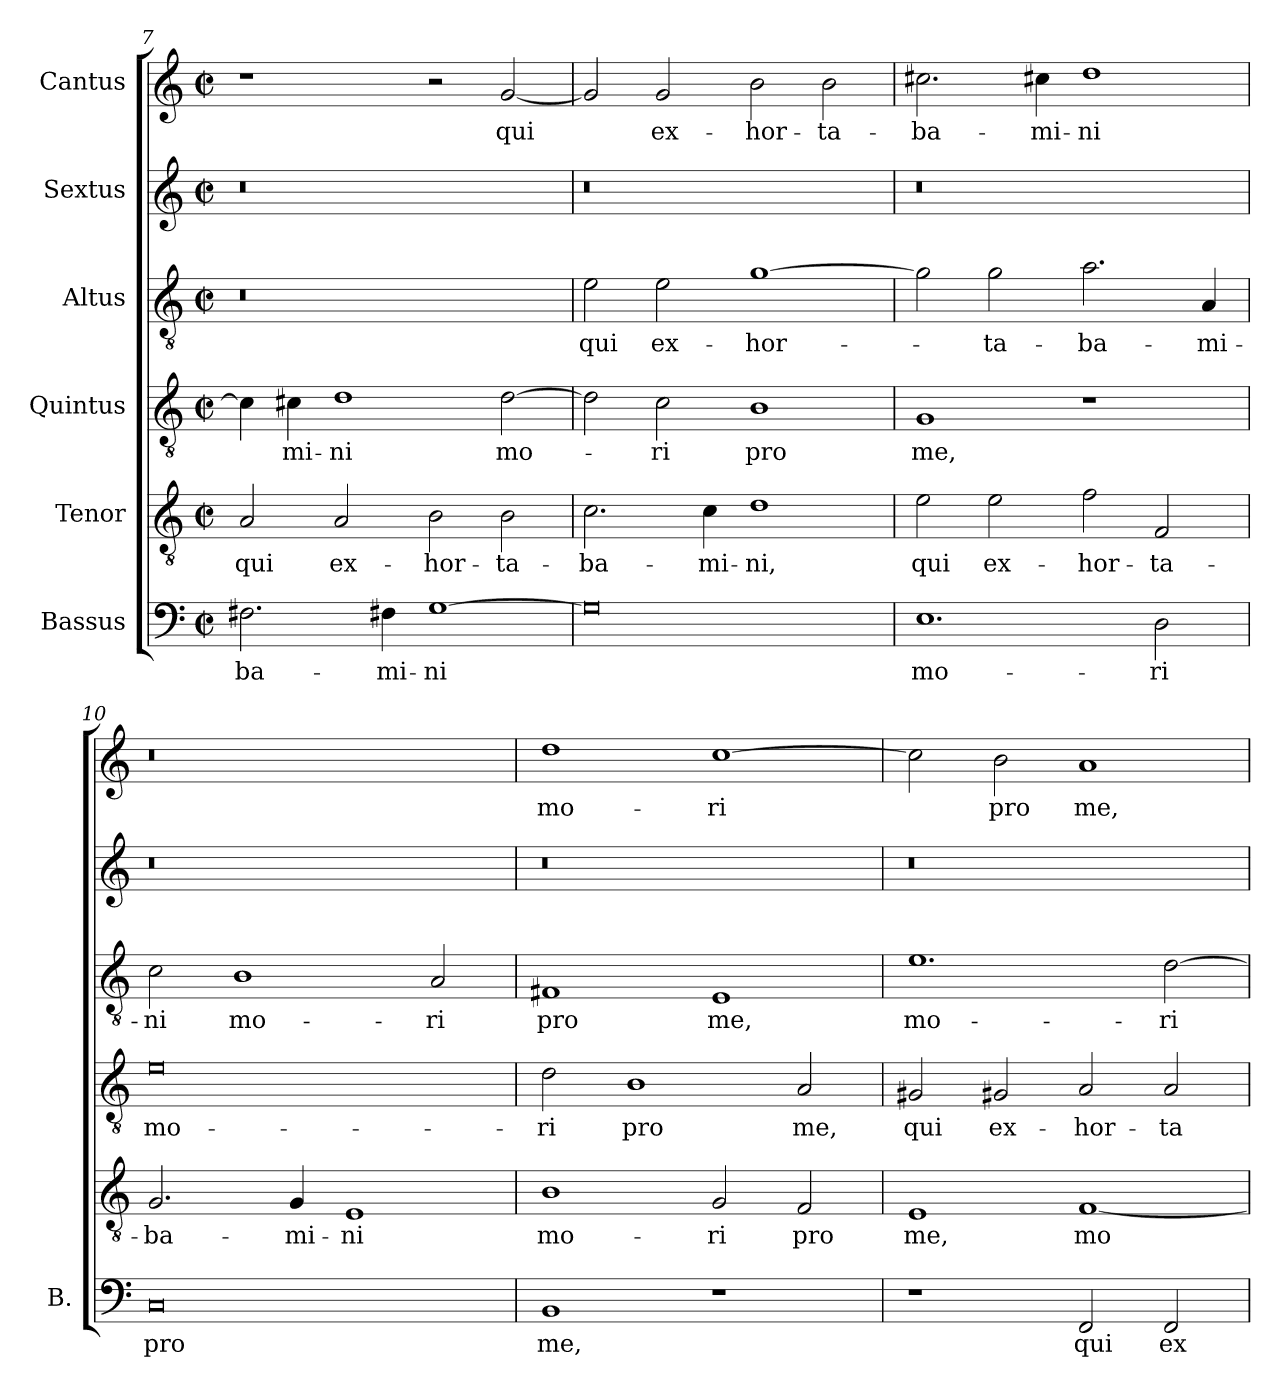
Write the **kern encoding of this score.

**kern	**text	**kern	**text	**kern	**text	**kern	**text	**kern	**kern	**text
*part6	*part6	*part5	*part5	*part4	*part4	*part3	*part3	*part2	*part1	*part1
*staff6	*staff6	*staff5	*staff5	*staff4	*staff4	*staff3	*staff3	*staff2	*staff1	*staff1
*I"Bassus	*	*I"Tenor	*	*I"Quintus	*	*I"Altus	*	*I"Sextus	*I"Cantus	*
*I'B.	*	*	*	*	*	*	*	*	*	*
*clefF4	*	*clefGv2	*	*clefGv2	*	*clefGv2	*	*clefG2	*clefG2	*
*k[]	*	*k[]	*	*k[]	*	*k[]	*	*k[]	*k[]	*
*C:	*	*C:	*	*C:	*	*C:	*	*C:	*C:	*
*M2/2	*	*M2/2	*	*M2/2	*	*M2/2	*	*M2/2	*M2/2	*
*met(c|)	*	*met(c|)	*	*met(c|)	*	*met(c|)	*	*met(c|)	*met(c|)	*
=7	=7	=7	=7	=7	=7	=7	=7	=7	=7	=7
!	!	!	!	!	!	!LO:N:vis=0	!	!LO:N:vis=0	!	!
2.F#X\	-ba-	2A/	qui	4c#\]	.	1r	.	1r	1r	.
.	.	.	.	4c#X\	-mi-	.	.	.	.	.
.	.	2A/	ex-	1d\	-ni	.	.	.	.	.
4F#X\	-mi-	.	.	.	.	.	.	.	.	.
[1G\	-ni	2B\	-hor-	.	.	1ryy	.	1ryy	2r	.
.	.	2B\	-ta-	[2d\	mo-	.	.	.	[2g/	qui
=8	=8	=8	=8	=8	=8	=8	=8	=8	=8	=8
!	!	!	!	!	!	!	!	!LO:N:vis=0	!	!
0G\]	.	2.c\	-ba-	2d\]	.	2e\	qui	1r	2g/]	.
.	.	.	.	2c\	-ri	2e\	ex-	.	2g/	ex-
.	.	4c\	-mi-	.	.	.	.	.	.	.
.	.	1d\	-ni,	1B\	pro	[1g\	-hor-	1ryy	2b\	-hor-
.	.	.	.	.	.	.	.	.	2b\	-ta-
=9	=9	=9	=9	=9	=9	=9	=9	=9	=9	=9
!	!	!	!	!	!	!	!	!LO:N:vis=0	!	!
1.E\	mo-	2e\	qui	1G/	me,	2g\]	.	1r	2.cc#X\	-ba-
.	.	2e\	ex-	.	.	2g\	-ta-	.	.	.
.	.	.	.	.	.	.	.	.	4cc#X\	-mi-
.	.	2f\	-hor-	1r	.	2.a\	-ba-	1ryy	1dd\	-ni
2D\	-ri	2F/	-ta-	.	.	.	.	.	.	.
.	.	.	.	.	.	4A/	-mi-	.	.	.
=10	=10	=10	=10	=10	=10	=10	=10	=10	=10	=10
!	!	!	!	!	!	!	!	!LO:N:vis=0	!LO:N:vis=0	!
0C/	pro	2.G/	-ba-	0e\	mo-	2c\	-ni	1r	1r	.
.	.	.	.	.	.	1B\	mo-	.	.	.
.	.	4G/	-mi-	.	.	.	.	.	.	.
.	.	1E/	-ni	.	.	.	.	1ryy	1ryy	.
.	.	.	.	.	.	2A/	-ri	.	.	.
=11	=11	=11	=11	=11	=11	=11	=11	=11	=11	=11
!	!	!	!	!	!	!	!	!LO:N:vis=0	!	!
1BB/	me,	1B\	mo-	2d\	-ri	1F#X/	pro	1r	1dd\	mo-
.	.	.	.	1B\	pro	.	.	.	.	.
1r	.	2G/	-ri	.	.	1E/	me,	1ryy	[1cc\	-ri
.	.	2F/	pro	2A/	me,	.	.	.	.	.
=12	=12	=12	=12	=12	=12	=12	=12	=12	=12	=12
!	!	!	!	!	!	!	!	!LO:N:vis=0	!	!
1r	.	1E/	me,	2G#X/	qui	1.e\	mo-	1r	2cc\]	.
.	.	.	.	2G#X/	ex-	.	.	.	2b\	pro
2FF/	qui	[1F/	mo-	2A/	-hor-	.	.	1ryy	1a/	me,
2FF/	ex-	.	.	2A/	-ta-	[2d\	-ri	.	.	.
=	=	=	=	=	=	=	=	=	=	=
*-	*-	*-	*-	*-	*-	*-	*-	*-	*-	*-
